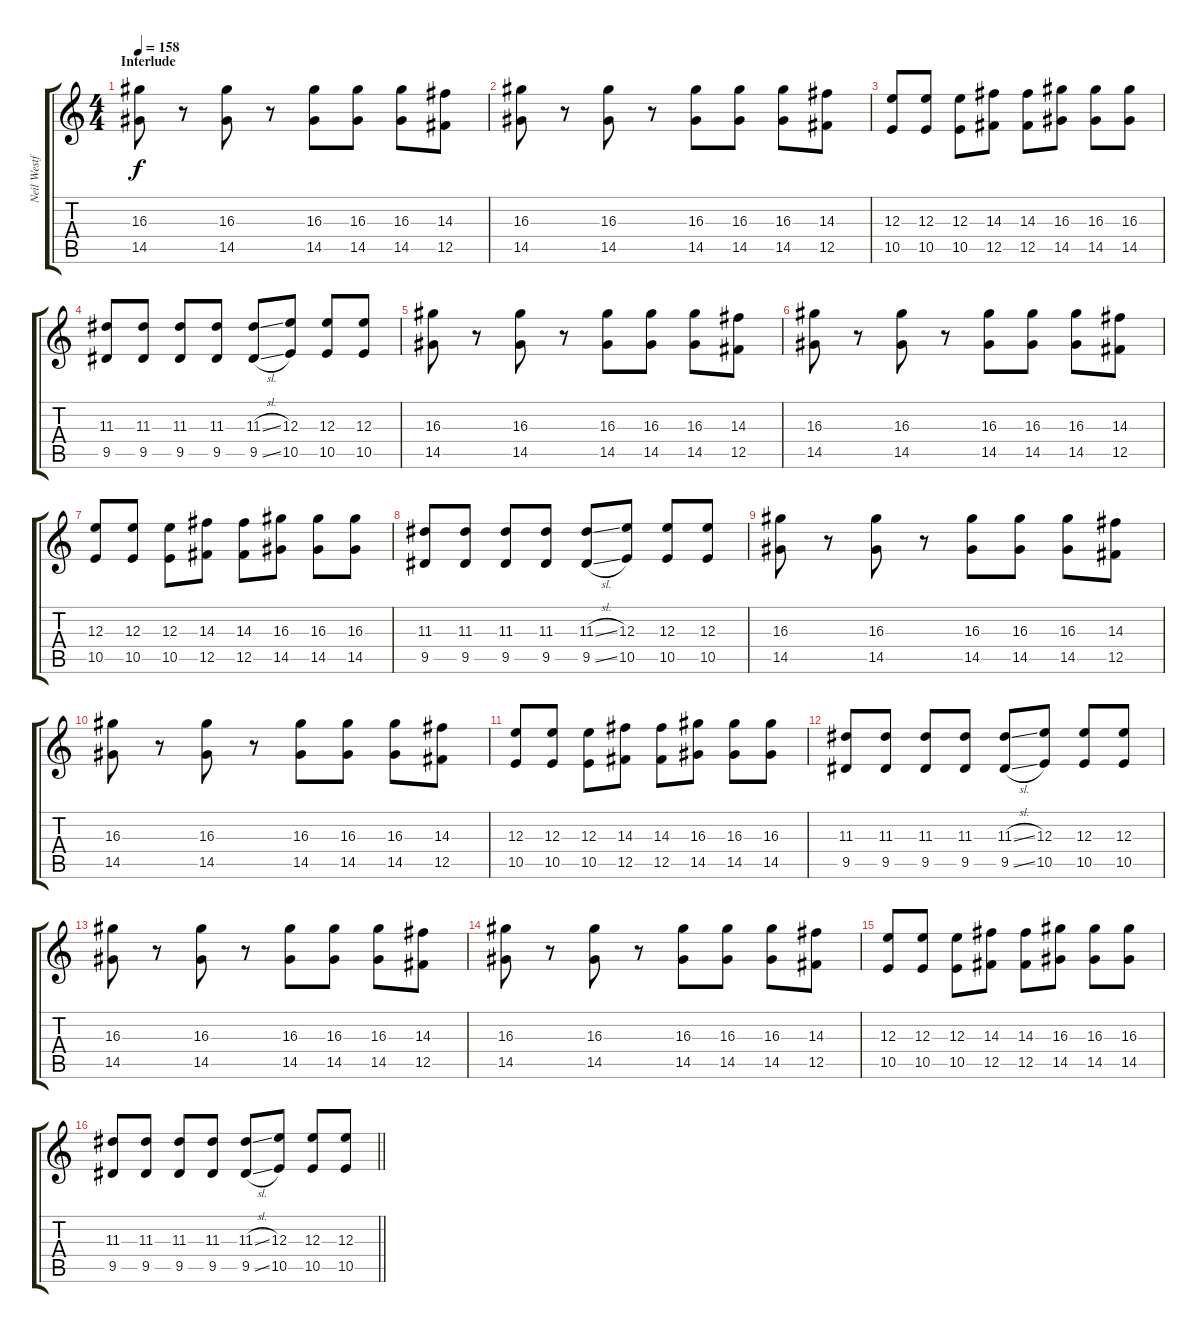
\track ("Neil Westfall" "Neil Westf") {instrument distortionguitar}
\staff {score tabs}
\tuning (Db4 Ab3 E3 B2 Gb2 B1) {hide}
\ts (4 4)
\section ("" "Interlude")
\tempo 158
\clef g2
\ks c
(16.3 14.5).8{dy f} r.8 (16.3 14.5).8 r.8 (16.3 14.5).8 (16.3 14.5).8 (16.3 14.5).8 (14.3 12.5).8 |
(16.3 14.5).8 r.8 (16.3 14.5).8 r.8 (16.3 14.5).8 (16.3 14.5).8 (16.3 14.5).8 (14.3 12.5).8 |
(12.3 10.5).8 (12.3 10.5).8 (12.3 10.5).8 (14.3 12.5).8 (14.3 12.5).8 (16.3 14.5).8 (16.3 14.5).8 (16.3 14.5).8 |
(11.3 9.5).8 (11.3 9.5).8 (11.3 9.5).8 (11.3 9.5).8 (11.3{sl} 9.5{sl}).8 (12.3 10.5).8 (12.3 10.5).8 (12.3 10.5).8 |
(16.3 14.5).8 r.8 (16.3 14.5).8 r.8 (16.3 14.5).8 (16.3 14.5).8 (16.3 14.5).8 (14.3 12.5).8 |
(16.3 14.5).8 r.8 (16.3 14.5).8 r.8 (16.3 14.5).8 (16.3 14.5).8 (16.3 14.5).8 (14.3 12.5).8 |
(12.3 10.5).8 (12.3 10.5).8 (12.3 10.5).8 (14.3 12.5).8 (14.3 12.5).8 (16.3 14.5).8 (16.3 14.5).8 (16.3 14.5).8 |
(11.3 9.5).8 (11.3 9.5).8 (11.3 9.5).8 (11.3 9.5).8 (11.3{sl} 9.5{sl}).8 (12.3 10.5).8 (12.3 10.5).8 (12.3 10.5).8 |
(16.3 14.5).8 r.8 (16.3 14.5).8 r.8 (16.3 14.5).8 (16.3 14.5).8 (16.3 14.5).8 (14.3 12.5).8 |
(16.3 14.5).8 r.8 (16.3 14.5).8 r.8 (16.3 14.5).8 (16.3 14.5).8 (16.3 14.5).8 (14.3 12.5).8 |
(12.3 10.5).8 (12.3 10.5).8 (12.3 10.5).8 (14.3 12.5).8 (14.3 12.5).8 (16.3 14.5).8 (16.3 14.5).8 (16.3 14.5).8 |
(11.3 9.5).8 (11.3 9.5).8 (11.3 9.5).8 (11.3 9.5).8 (11.3{sl} 9.5{sl}).8 (12.3 10.5).8 (12.3 10.5).8 (12.3 10.5).8 |
(16.3 14.5).8 r.8 (16.3 14.5).8 r.8 (16.3 14.5).8 (16.3 14.5).8 (16.3 14.5).8 (14.3 12.5).8 |
(16.3 14.5).8 r.8 (16.3 14.5).8 r.8 (16.3 14.5).8 (16.3 14.5).8 (16.3 14.5).8 (14.3 12.5).8 |
(12.3 10.5).8 (12.3 10.5).8 (12.3 10.5).8 (14.3 12.5).8 (14.3 12.5).8 (16.3 14.5).8 (16.3 14.5).8 (16.3 14.5).8 |
\barLineRight lightlight
(11.3 9.5).8 (11.3 9.5).8 (11.3 9.5).8 (11.3 9.5).8 (11.3{sl} 9.5{sl}).8 (12.3 10.5).8 (12.3 10.5).8 (12.3 10.5).8
